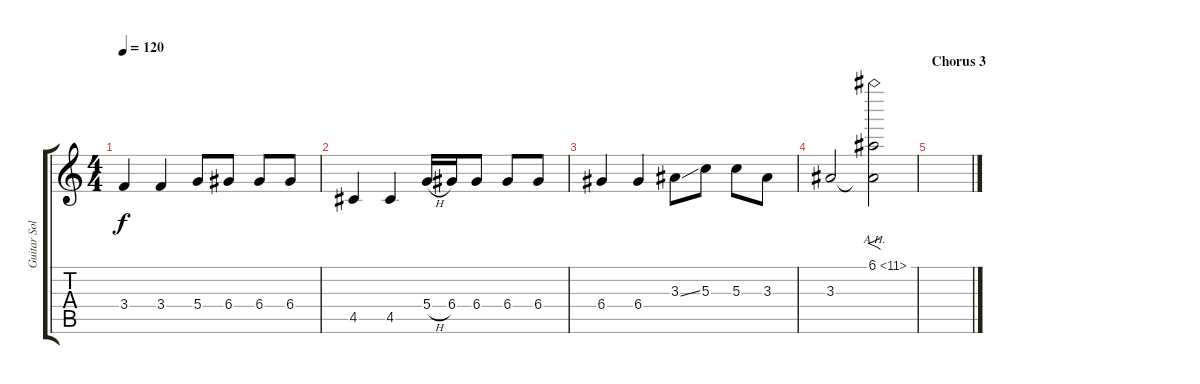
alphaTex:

\track ("Guitar Solo" "Guitar Sol") {instrument overdrivenguitar}
\staff {score tabs}
\tuning (E4 B3 G3 D3 A2 E2) {hide}
\ts (4 4)
\tempo 120
\clef g2
\ks c
3.4.4{dy f} 3.4.4 5.4.8 6.4.8 6.4.8 6.4.8 |
4.5.4 4.5.4 5.4{h}.16 6.4.16 6.4.8 6.4.8 6.4.8 |
6.4.4 6.4.4 3.3{ss}.8 5.3.8 5.3.8 3.3.8 |
3.3.2 (6.1{ah 5} 3.3{t}).2{f} |
\section ("" "Chorus 3")
